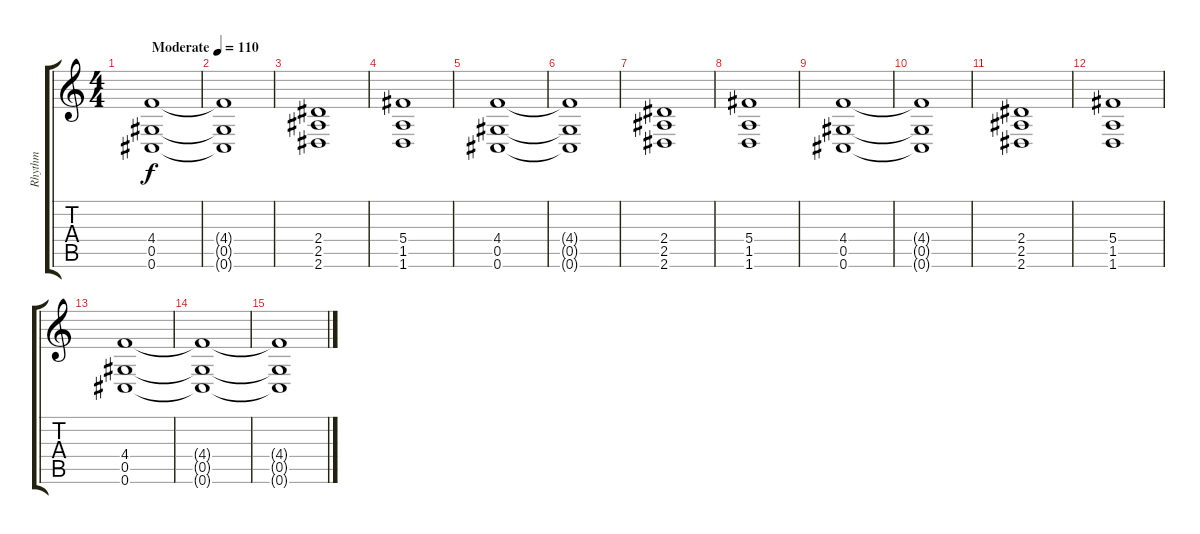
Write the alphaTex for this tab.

\track ("Rhythm" "Rhythm") {instrument distortionguitar}
\staff {score tabs}
\tuning (Eb4 Bb3 Gb3 Db3 Ab2 Db2) {hide}
\ts (4 4)
\tempo (110 "Moderate")
\clef g2
\ks c
(4.4 0.5 0.6).1{dy f instrument distortionguitar} |
(4.4{t} 0.5{t} 0.6{t}).1 |
(2.4 2.5 2.6).1 |
(5.4 1.5 1.6).1 |
(4.4 0.5 0.6).1 |
(4.4{t} 0.5{t} 0.6{t}).1 |
(2.4 2.5 2.6).1 |
(5.4 1.5 1.6).1 |
(4.4 0.5 0.6).1 |
(4.4{t} 0.5{t} 0.6{t}).1 |
(2.4 2.5 2.6).1 |
(5.4 1.5 1.6).1 |
(4.4 0.5 0.6).1 |
(4.4{t} 0.5{t} 0.6{t}).1 |
(4.4{t} 0.5{t} 0.6{t}).1
